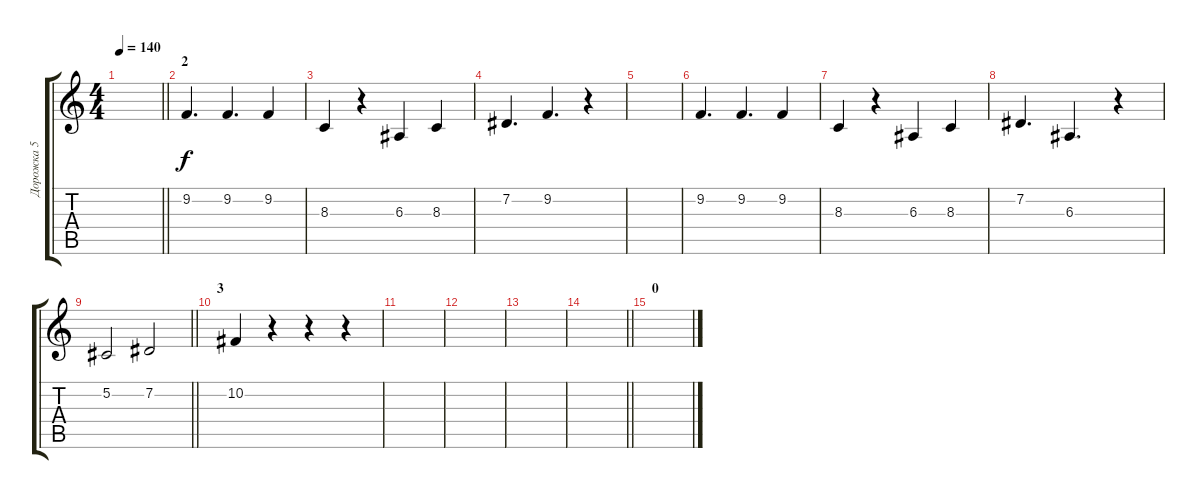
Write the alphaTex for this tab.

\track ("Дорожка 5" "Дорожка 5") {instrument lead6voice}
\staff {score tabs}
\tuning (Db4 Ab3 E3 B2 Gb2 B1) {hide}
\ts (4 4)
\tempo 140
\clef g2
\barLineRight lightlight
\ks c
|
\section ("" "2")
9.2.4{d} 9.2.4{d} 9.2.4 |
8.3.4 r.4 6.3.4 8.3.4 |
7.2.4{d} 9.2.4{d} r.4 |
|
9.2.4{d} 9.2.4{d} 9.2.4 |
8.3.4 r.4 6.3.4 8.3.4 |
7.2.4{d} 6.3.4{d} r.4 |
\barLineRight lightlight
5.2.2 7.2.2 |
\section ("" "3")
10.2.4 r.4 r.4 r.4 |
|
|
|
\barLineRight lightlight
|
\section ("" "0")
